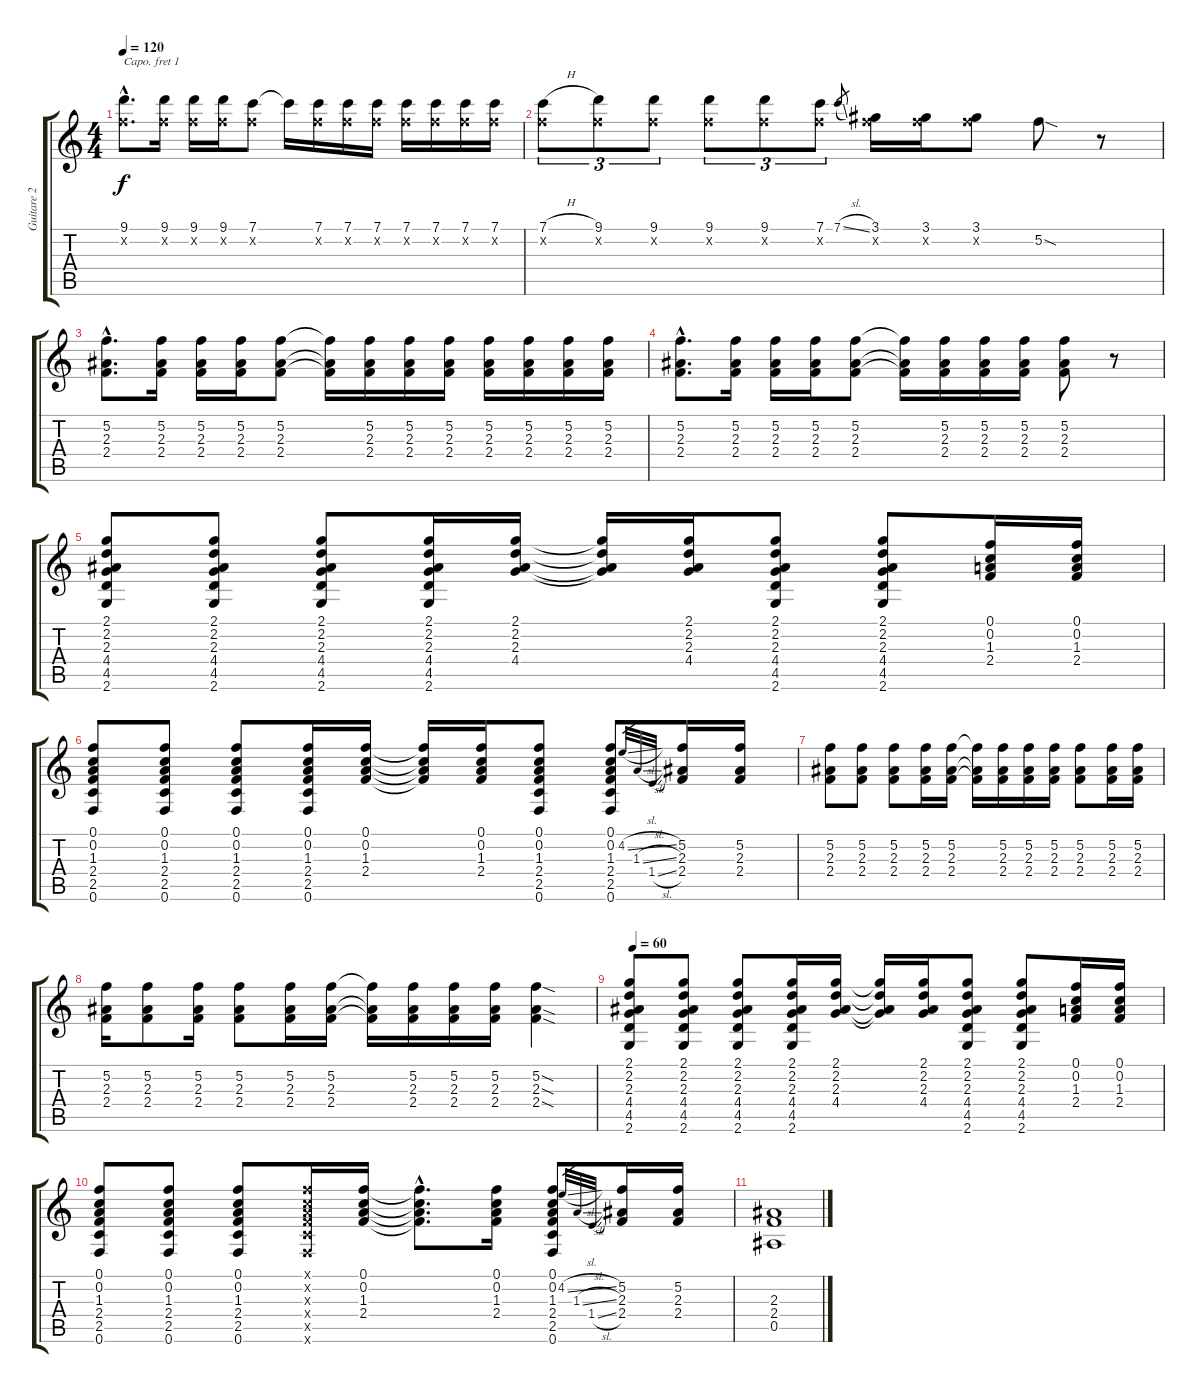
\track ("Guitare 2" "Guitare 2") {instrument overdrivenguitar}
\staff {score tabs}
\capo 1
\tuning (E4 B3 G3 D3 A2 E2) {hide}
\ts (4 4)
\tempo 120
\clef g2
\ks c
(9.1{hac} 5.2{hac x}).8{d dy f} (9.1 5.2{x}).16 (9.1 5.2{x}).16 (9.1 5.2{x}).16 (7.1 5.2{x}).8 7.1{t}.16 (7.1 5.2{x}).16 (7.1 5.2{x}).16 (7.1 5.2{x}).16 (7.1 5.2{x}).16 (7.1 5.2{x}).16 (7.1 5.2{x}).16 (7.1 5.2{x}).16 |
(7.1{h} 5.2{x}).8{tu (3 2)} (9.1 5.2{x}).8{tu (3 2)} (9.1 5.2{x}).8{tu (3 2)} (9.1 5.2{x}).8{tu (3 2)} (9.1 5.2{x}).8{tu (3 2)} (7.1 5.2{x}).8{tu (3 2)} 7.1{sl}.8{gr} (3.1 5.2{x}).16 (3.1 5.2{x}).16 (3.1 5.2{x}).8 5.2{sod}.8 r.8 |
(5.2{hac} 2.3{hac} 2.4{hac}).8{d} (5.2 2.3 2.4).16 (5.2 2.3 2.4).16 (5.2 2.3 2.4).16 (5.2 2.3 2.4).8 (5.2{t} 2.3{t} 2.4{t}).16 (5.2 2.3 2.4).16 (5.2 2.3 2.4).16 (5.2 2.3 2.4).16 (5.2 2.3 2.4).16 (5.2 2.3 2.4).16 (5.2 2.3 2.4).16 (5.2 2.3 2.4).16 |
(5.2{hac} 2.3{hac} 2.4{hac}).8{d} (5.2 2.3 2.4).16 (5.2 2.3 2.4).16 (5.2 2.3 2.4).16 (5.2 2.3 2.4).8 (5.2{t} 2.3{t} 2.4{t}).16 (5.2 2.3 2.4).16 (5.2 2.3 2.4).16 (5.2 2.3 2.4).16 (5.2 2.3 2.4).8 r.8 |
(2.1 2.2 2.3 4.4 4.5 2.6).8 (2.1 2.2 2.3 4.4 4.5 2.6).8 (2.1 2.2 2.3 4.4 4.5 2.6).8 (2.1 2.2 2.3 4.4 4.5 2.6).16 (2.1 2.2 2.3 4.4).16 (2.1{t} 2.2{t} 2.3{t} 4.4{t}).16 (2.1 2.2 2.3 4.4).16 (2.1 2.2 2.3 4.4 4.5 2.6).8 (2.1 2.2 2.3 4.4 4.5 2.6).8 (0.1 0.2 1.3 2.4).16 (0.1 0.2 1.3 2.4).16 |
(0.1 0.2 1.3 2.4 2.5 0.6).8 (0.1 0.2 1.3 2.4 2.5 0.6).8 (0.1 0.2 1.3 2.4 2.5 0.6).8 (0.1 0.2 1.3 2.4 2.5 0.6).16 (0.1 0.2 1.3 2.4).16 (0.1{t} 0.2{t} 1.3{t} 2.4{t}).16 (0.1 0.2 1.3 2.4).16 (0.1 0.2 1.3 2.4 2.5 0.6).8 (0.1 0.2 1.3 2.4 2.5 0.6).8 4.2{sl}.32{gr} 1.3{sl}.32{gr} 1.4{sl}.32{gr} (5.2 2.3 2.4).16 (5.2 2.3 2.4).16 |
(5.2 2.3 2.4).8 (5.2 2.3 2.4).8 (5.2 2.3 2.4).8 (5.2 2.3 2.4).16 (5.2 2.3 2.4).16 (5.2{t} 2.3{t} 2.4{t}).16 (5.2 2.3 2.4).16 (5.2 2.3 2.4).16 (5.2 2.3 2.4).16 (5.2 2.3 2.4).8 (5.2 2.3 2.4).16 (5.2 2.3 2.4).16 |
(5.2 2.3 2.4).16 (5.2 2.3 2.4).8 (5.2 2.3 2.4).16 (5.2 2.3 2.4).8 (5.2 2.3 2.4).16 (5.2 2.3 2.4).16 (5.2{t} 2.3{t} 2.4{t}).16 (5.2 2.3 2.4).16 (5.2 2.3 2.4).16 (5.2 2.3 2.4).16 (5.2{sod} 2.3{sod} 2.4{sod}).4 |
\tempo 60
(2.1 2.2 2.3 4.4 4.5 2.6).8 (2.1 2.2 2.3 4.4 4.5 2.6).8 (2.1 2.2 2.3 4.4 4.5 2.6).8 (2.1 2.2 2.3 4.4 4.5 2.6).16 (2.1 2.2 2.3 4.4).16 (2.1{t} 2.2{t} 2.3{t} 4.4{t}).16 (2.1 2.2 2.3 4.4).16 (2.1 2.2 2.3 4.4 4.5 2.6).8 (2.1 2.2 2.3 4.4 4.5 2.6).8 (0.1 0.2 1.3 2.4).16 (0.1 0.2 1.3 2.4).16 |
(0.1 0.2 1.3 2.4 2.5 0.6).8 (0.1 0.2 1.3 2.4 2.5 0.6).8 (0.1 0.2 1.3 2.4 2.5 0.6).8 (0.1{x} 0.2{x} 1.3{x} 2.4{x} 2.5{x} 0.6{x}).16 (0.1 0.2 1.3 2.4).16 (0.1{hac t} 0.2{hac t} 1.3{hac t} 2.4{hac t}).8{d} (0.1 0.2 1.3 2.4).16 (0.1 0.2 1.3 2.4 2.5 0.6).8 4.2{sl}.32{gr} 1.3{sl}.32{gr} 1.4{sl}.32{gr} (5.2 2.3 2.4).16 (5.2 2.3 2.4).16 |
(2.3 2.4 0.5).1
